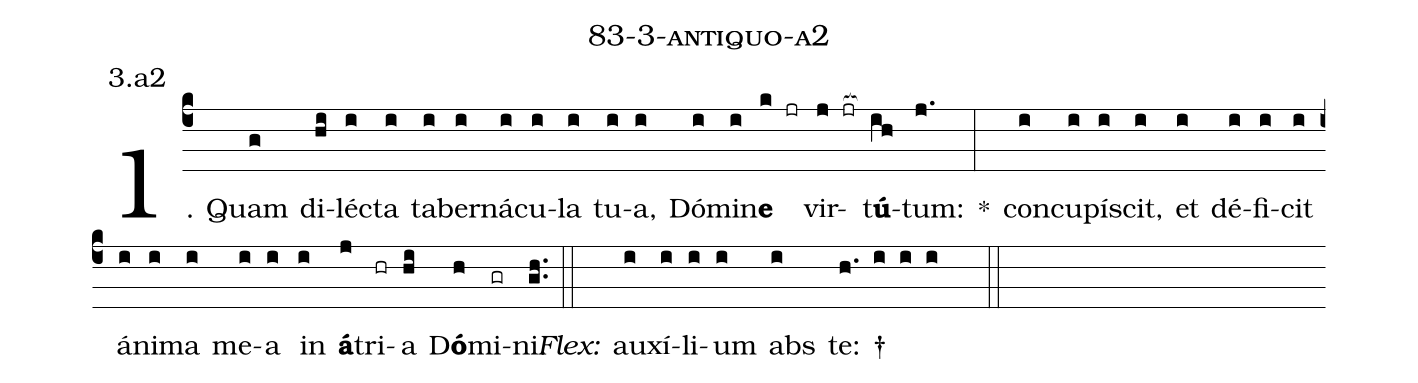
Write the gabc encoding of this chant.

name: 83-3-antiquo-a2;
annotation: 3.a2;
%%
(c4)1. Quam(g) di(hi)léc(i)ta(i) ta(i)ber(i)ná(i)cu(i)la(i) tu(i)a,(i) Dó(i)mi(i)n<b>e</b>(k jr) vir(j jr[ocb:1{])t<b>ú</b>(ih[ocb:0}])tum:(j.) *(:) con(i)cu(i)pí(i)scit,(i) et(i) dé(i)fi(i)cit(i) á(i)ni(i)ma(i) me(i)a(i) in(i) <b>á</b>(j)tri(hr)a(hi) D<b>ó</b>(h)mi(gr)ni.(gh..) (::)
<i>Flex:</i>()  au(i)xí(i)li(i)um(i) abs(i) te: †(h. i i i  ::)
